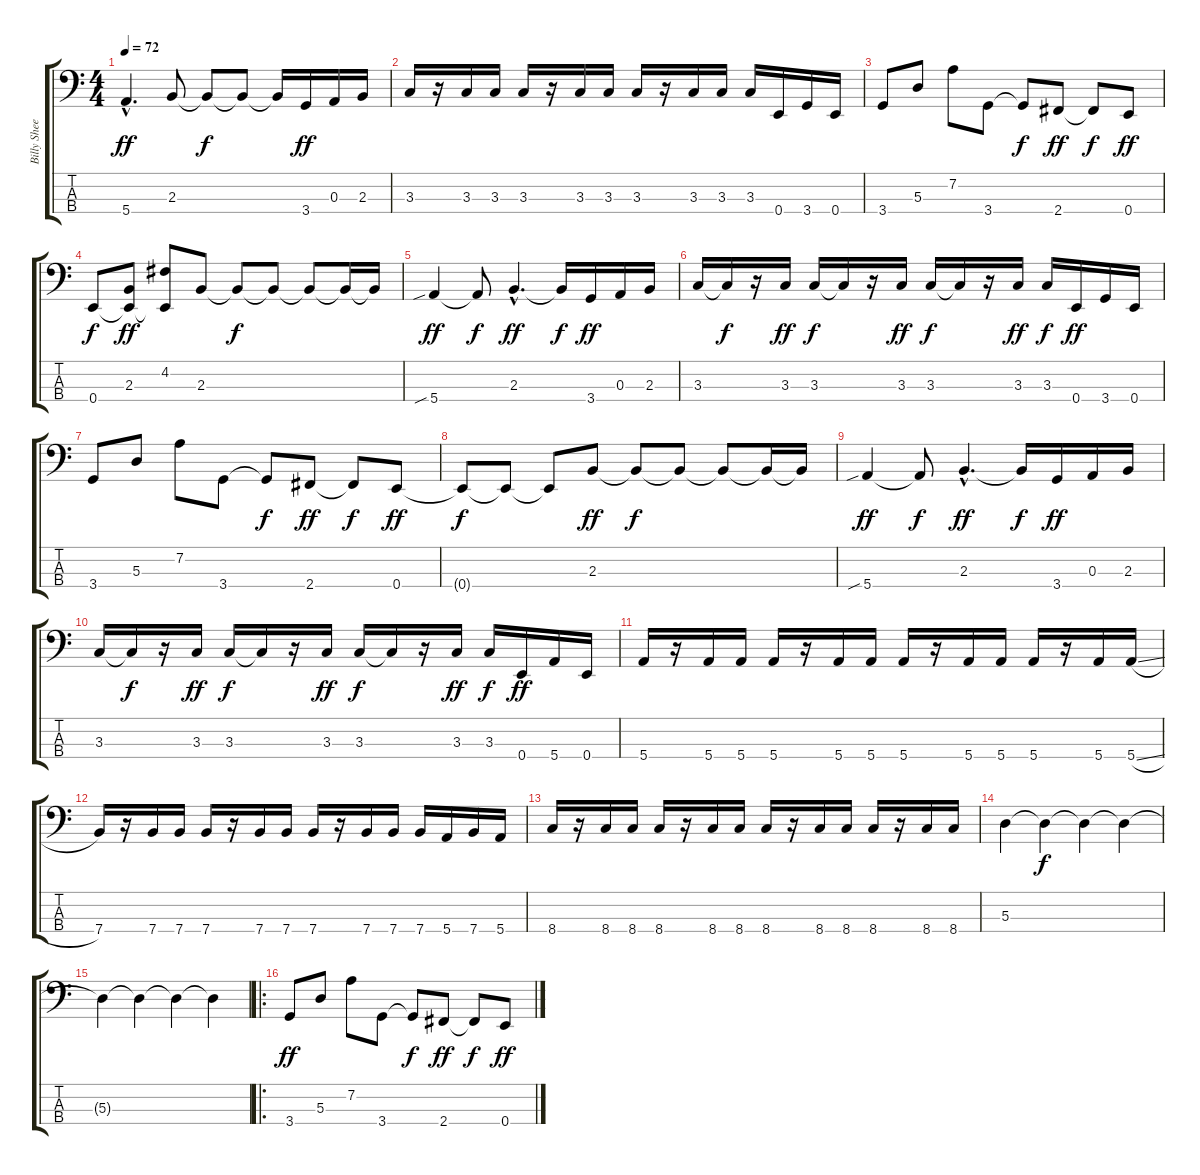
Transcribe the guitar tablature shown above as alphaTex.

\track ("Billy Sheehan" "Billy Shee") {instrument electricbassfinger}
\staff {score tabs}
\tuning (G2 D2 A1 E1) {hide}
\ts (4 4)
\tempo 72
\clef f4
\ks c
5.4{hac}.4{d dy ff} 2.3.8 2.3{t}.8{dy f} 2.3{t}.8 2.3{t}.16 3.4.16{dy ff} 0.3.16 2.3.16 |
3.3.16 r.16 3.3.16 3.3.16 3.3.16 r.16 3.3.16 3.3.16 3.3.16 r.16 3.3.16 3.3.16 3.3.16 0.4.16 3.4.16 0.4.16 |
3.4.8 5.3.8 7.2.8 3.4.8 3.4{t}.8{dy f} 2.4.8{dy ff} 2.4{t}.8{dy f} 0.4.8{dy ff} |
0.4.8{dy f} (2.3 0.4{t}).8{dy ff} (4.2 0.4{t}).8 2.3.8 2.3{t}.8{dy f} 2.3{t}.8 2.3{t}.8 2.3{t}.16 2.3{t}.16 |
5.4{sib}.4{dy ff} 5.4{t}.8{dy f} 2.3{hac}.4{d dy ff} 2.3{t}.16{dy f} 3.4.16{dy ff} 0.3.16 2.3.16 |
3.3.16 3.3{t}.16{dy f} r.16 3.3.16{dy ff} 3.3.16{dy f} 3.3{t}.16 r.16 3.3.16{dy ff} 3.3.16{dy f} 3.3{t}.16 r.16 3.3.16{dy ff} 3.3.16{dy f} 0.4.16{dy ff} 3.4.16 0.4.16 |
3.4.8 5.3.8 7.2.8 3.4.8 3.4{t}.8{dy f} 2.4.8{dy ff} 2.4{t}.8{dy f} 0.4.8{dy ff} |
0.4{t}.8{dy f} 0.4{t}.8 0.4{t}.8 2.3.8{dy ff} 2.3{t}.8{dy f} 2.3{t}.8 2.3{t}.8 2.3{t}.16 2.3{t}.16 |
5.4{sib}.4{dy ff} 5.4{t}.8{dy f} 2.3{hac}.4{d dy ff} 2.3{t}.16{dy f} 3.4.16{dy ff} 0.3.16 2.3.16 |
3.3.16 3.3{t}.16{dy f} r.16 3.3.16{dy ff} 3.3.16{dy f} 3.3{t}.16 r.16 3.3.16{dy ff} 3.3.16{dy f} 3.3{t}.16 r.16 3.3.16{dy ff} 3.3.16{dy f} 0.4.16{dy ff} 5.4.16 0.4.16 |
5.4.16 r.16 5.4.16 5.4.16 5.4.16 r.16 5.4.16 5.4.16 5.4.16 r.16 5.4.16 5.4.16 5.4.16 r.16 5.4.16 5.4{sl}.16 |
7.4.16 r.16 7.4.16 7.4.16 7.4.16 r.16 7.4.16 7.4.16 7.4.16 r.16 7.4.16 7.4.16 7.4.16 5.4.16 7.4.16 5.4.16 |
8.4.16 r.16 8.4.16 8.4.16 8.4.16 r.16 8.4.16 8.4.16 8.4.16 r.16 8.4.16 8.4.16 8.4.16 r.16 8.4.16 8.4.16 |
5.3.4 5.3{t}.4{dy f} 5.3{t}.4 5.3{t}.4 |
5.3{t}.4 5.3{t}.4 5.3{t}.4 5.3{t}.4 |
\ro
3.4.8{dy ff} 5.3.8 7.2.8 3.4.8 3.4{t}.8{dy f} 2.4.8{dy ff} 2.4{t}.8{dy f} 0.4.8{dy ff}
